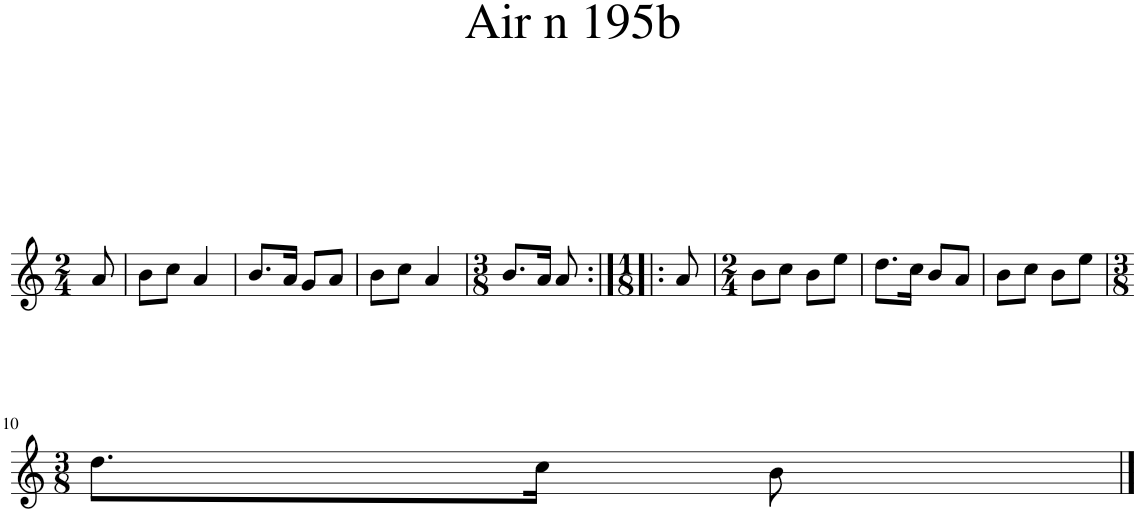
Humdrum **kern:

**kern
*part1
*staff1
*I"Piano
*I'Pno.
*clefG2
*k[]
*M2/4
=1
8a/
=2
8b\L
8cc\J
4a/
=3
8.b/L
16a/Jk
8g/L
8a/J
=4
8b\L
8cc\J
4a/
=5
*M3/8
8.b/L
16a/Jk
8a/
=6:|!|:
*M1/8
8a/
=7
*M2/4
8b\L
8cc\J
8b\L
8ee\J
=8
8.dd\L
16cc\Jk
8b/L
8a/J
=9
8b\L
8cc\J
8b\L
8ee\J
!!LO:LB:g=z
=10
*M3/8
8.dd\L
16cc\Jk
8b\
==
*-
